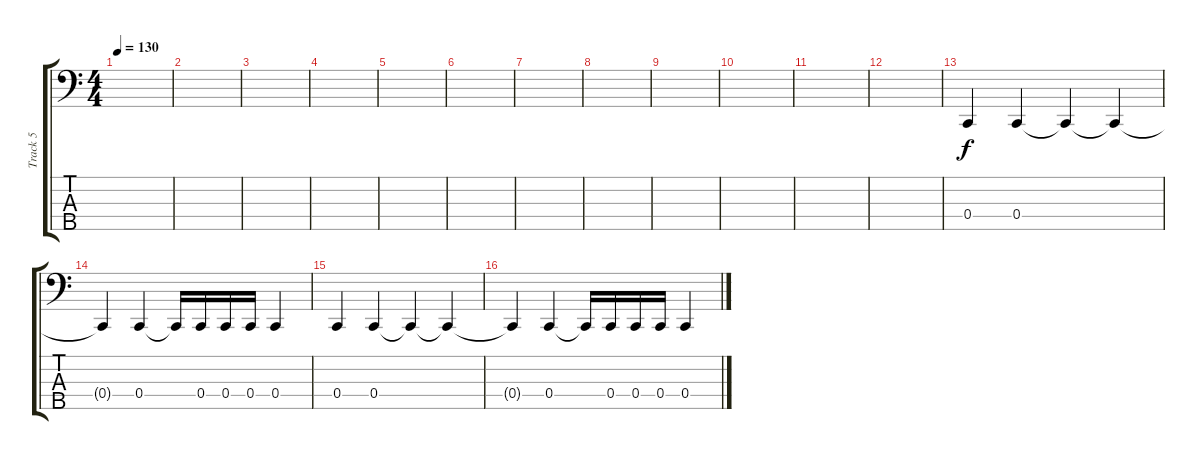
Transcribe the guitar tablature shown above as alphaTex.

\track ("Track 5" "Track 5") {mute instrument electricbasspick}
\staff {score tabs}
\tuning (F2 C2 G1 C1 A0) {hide}
\ts (4 4)
\tempo 130
\clef f4
\ks c
|
|
|
|
|
|
|
|
|
|
|
|
0.4.4 0.4.4 0.4{t}.4 0.4{t}.4 |
0.4{t}.4 0.4.4 0.4{t}.16 0.4.16 0.4.16 0.4.16 0.4.4 |
0.4.4 0.4.4 0.4{t}.4 0.4{t}.4 |
0.4{t}.4 0.4.4 0.4{t}.16 0.4.16 0.4.16 0.4.16 0.4.4
